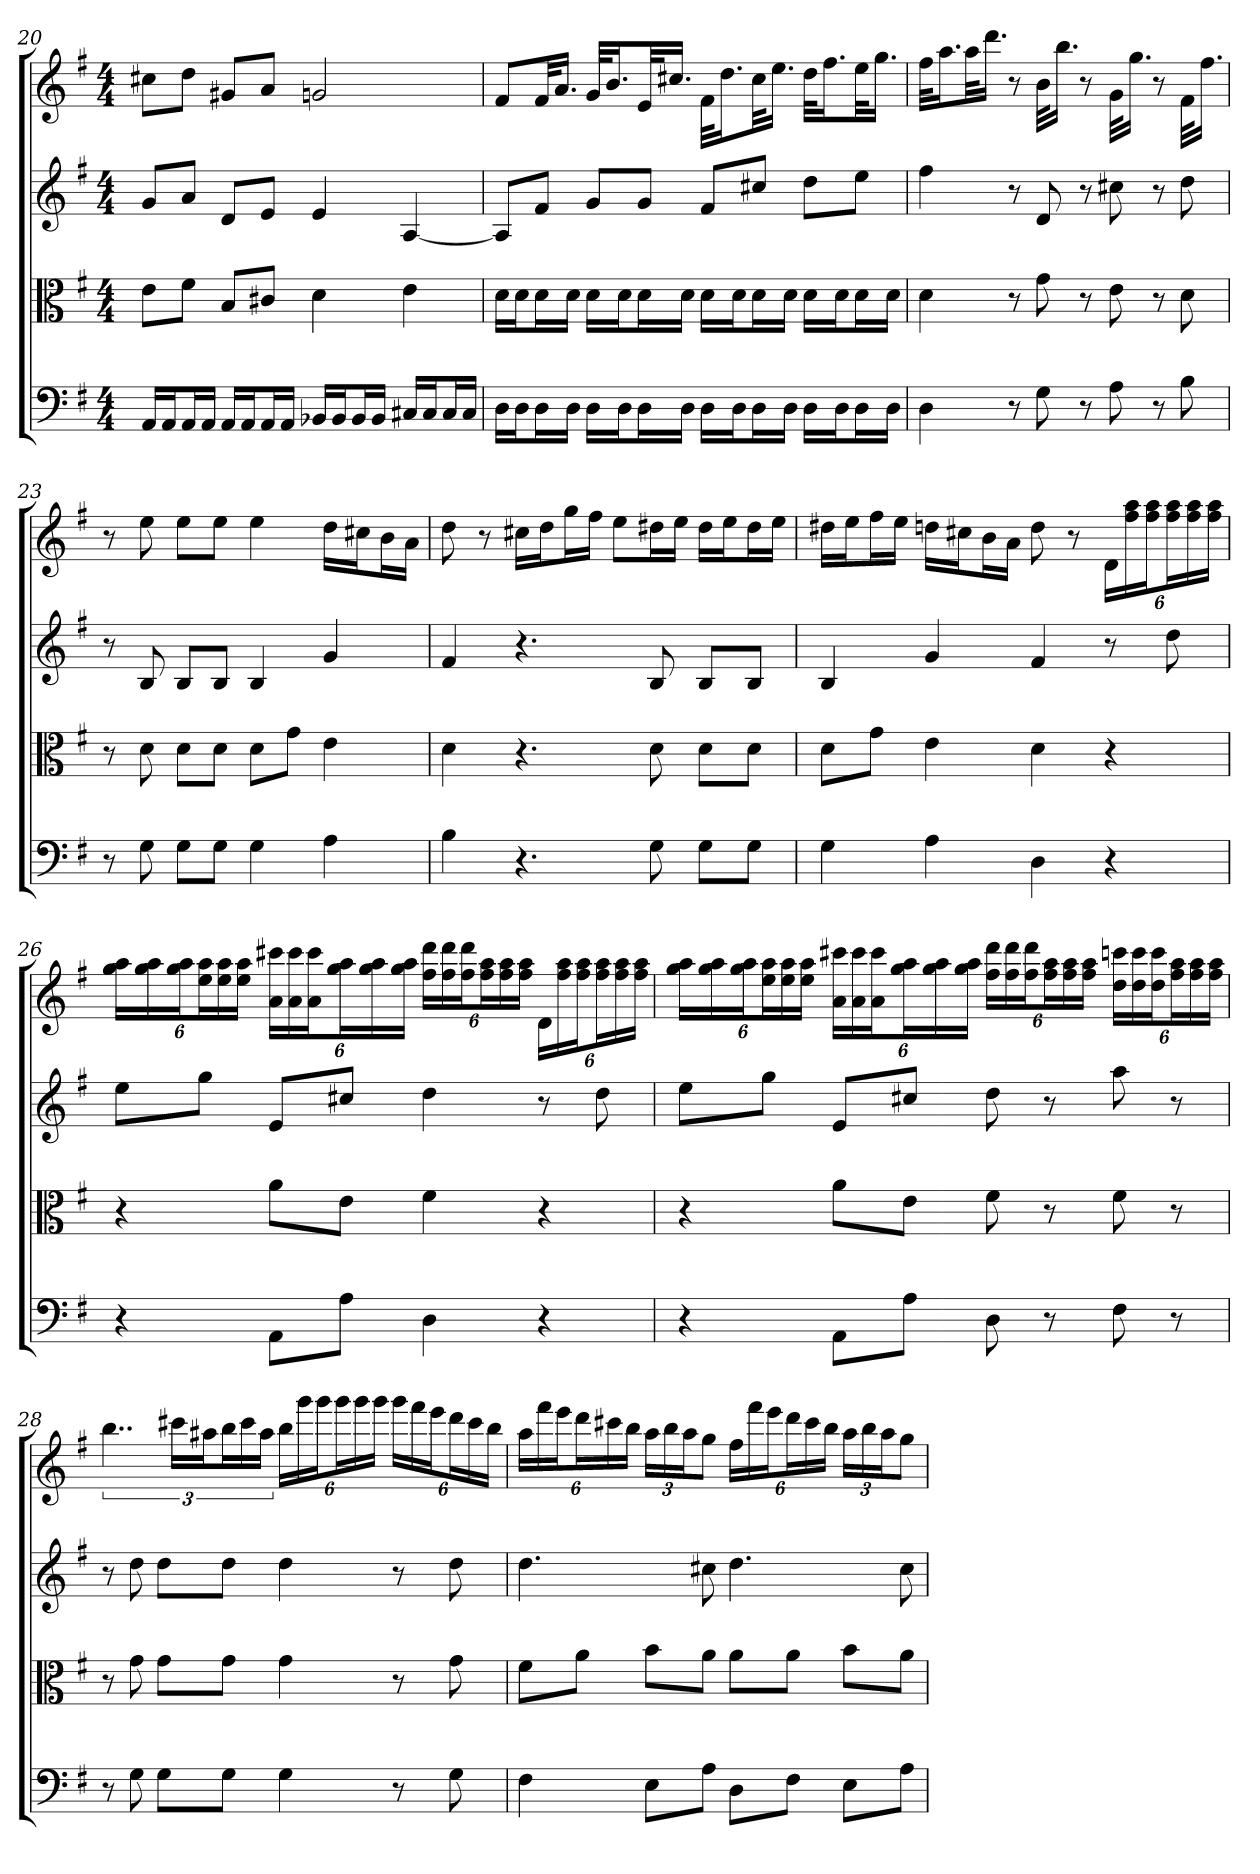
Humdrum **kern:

**kern	**kern	**kern	**kern
*part4	*part3	*part2	*part1
*staff4	*staff3	*staff2	*staff1
*clefF4	*clefC3	*	*
*k[f#]	*k[f#]	*k[f#]	*k[f#]
*G:	*G:	*G:	*G:
*M4/4	*M4/4	*M4/4	*M4/4
=20	=20	=20	=20
16AA/LL	8e\L	8gL	8cc#XL
16AA/J	.	.	.
16AA/L	8f#\J	8aJ	8ddJ
16AA/JJ	.	.	.
16AA/LL	8B/L	8dL	8g#XL
16AA/J	.	.	.
16AA/L	8c#X/J	8eJ	8aJ
16AA/JJ	.	.	.
16BB-X/LL	4d	4e	2gn
16BB-/J	.	.	.
16BB-/L	.	.	.
16BB-/JJ	.	.	.
16C#X/LL	4e	[4A	.
16C#/J	.	.	.
16C#/L	.	.	.
16C#/JJ	.	.	.
=21	=21	=21	=21
16D\LL	16d\LL	8AL]	8f#L
16D\J	16d\J	.	.
16D\L	16d\L	8f#J	32f#KL
.	.	.	16.aJJ
16D\JJ	16d\JJ	.	.
16D\LL	16d\LL	8gL	32gKLL
.	.	.	16.bJ
16D\J	16d\J	.	.
16D\L	16d\L	8gJ	32eKL
.	.	.	16.cc#XJJ
16D\JJ	16d\JJ	.	.
16D\LL	16d\LL	8f#L	32f#KLL
.	.	.	16.ddJ
16D\J	16d\J	.	.
16D\L	16d\L	8cc#XJ	32cc#KL
.	.	.	16.eeJJ
16D\JJ	16d\JJ	.	.
16D\LL	16d\LL	8ddL	32ddKLL
.	.	.	16.ff#J
16D\J	16d\J	.	.
16D\L	16d\L	8eeJ	32eeKL
.	.	.	16.ggJJ
16D\JJ	16d\JJ	.	.
=22	=22	=22	=22
4D	4d	4ff#	32ff#KLL
.	.	.	16.aaJ
.	.	.	32aaKL
.	.	.	16.dddJJ
8r	8r	8r	8r
8G	8g	8d	32bKLL
.	.	.	16.bbJJ
8r	8r	8r	8r
8A	8e	8cc#X	32gKLL
.	.	.	16.ggJJ
8r	8r	8r	8r
8B	8d	8dd	32f#KLL
.	.	.	16.ff#JJ
=23	=23	=23	=23
8r	8r	8r	8r
8G	8d	8B	8ee
8G\L	8d\L	8BL	8eeL
8G\J	8d\J	8BJ	8eeJ
4G	8d\L	4B	4ee
.	8g\J	.	.
4A	4e	4g	16ddLL
.	.	.	16cc#XJ
.	.	.	16bL
.	.	.	16aJJ
=24	=24	=24	=24
4B	4d	4f#	8dd
.	.	.	8r
4.r	4.r	4.r	16cc#XLL
.	.	.	16ddJ
.	.	.	16ggL
.	.	.	16ff#JJ
.	.	.	8eeL
8G	8d	8B	16dd#XL
.	.	.	16eeJJ
8G\L	8d\L	8BL	16dd#LL
.	.	.	16eeJ
8G\J	8d\J	8BJ	16dd#L
.	.	.	16eeJJ
=25	=25	=25	=25
4G	8d\L	4B	16dd#XLL
.	.	.	16eeJ
.	8g\J	.	16ff#L
.	.	.	16eeJJ
4A	4e	4g	16ddnLL
.	.	.	16cc#XJ
.	.	.	16bL
.	.	.	16aJJ
4D	4d	4f#	8dd
.	.	.	8r
4r	4r	8r	24dLL
.	.	.	24ff# 24aa
.	.	.	24ff# 24aaJ
.	.	8dd	24ff# 24aaL
.	.	.	24ff# 24aa
.	.	.	24ff# 24aaJJ
=26	=26	=26	=26
4r	4r	8eeL	24gg 24aaLL
.	.	.	24gg 24aa
.	.	.	24gg 24aaJ
.	.	8ggJ	24ee 24aaL
.	.	.	24ee 24aa
.	.	.	24ee 24aaJJ
8AA\L	8a\L	8eL	24a 24ccc#XLL
.	.	.	24a 24ccc#
.	.	.	24a 24ccc#J
8A\J	8e\J	8cc#XJ	24gg 24aaL
.	.	.	24gg 24aa
.	.	.	24gg 24aaJJ
4D	4f#	4dd	24ff# 24dddLL
.	.	.	24ff# 24ddd
.	.	.	24ff# 24dddJ
.	.	.	24ff# 24aaL
.	.	.	24ff# 24aa
.	.	.	24ff# 24aaJJ
4r	4r	8r	24dLL
.	.	.	24ff# 24aa
.	.	.	24ff# 24aaJ
.	.	8dd	24ff# 24aaL
.	.	.	24ff# 24aa
.	.	.	24ff# 24aaJJ
=27	=27	=27	=27
4r	4r	8eeL	24gg 24aaLL
.	.	.	24gg 24aa
.	.	.	24gg 24aaJ
.	.	8ggJ	24ee 24aaL
.	.	.	24ee 24aa
.	.	.	24ee 24aaJJ
8AA\L	8a\L	8eL	24a 24ccc#XLL
.	.	.	24a 24ccc#
.	.	.	24a 24ccc#J
8A\J	8e\J	8cc#XJ	24gg 24aaL
.	.	.	24gg 24aa
.	.	.	24gg 24aaJJ
8D	8f#	8dd	24ff# 24dddLL
.	.	.	24ff# 24ddd
.	.	.	24ff# 24dddJ
8r	8r	8r	24ff# 24aaL
.	.	.	24ff# 24aa
.	.	.	24ff# 24aaJJ
8F#	8f#	8aa	24dd 24cccnLL
.	.	.	24dd 24ccc
.	.	.	24dd 24cccJ
8r	8r	8r	24ff# 24aaL
.	.	.	24ff# 24aa
.	.	.	24ff# 24aaJJ
=28	=28	=28	=28
8r	8r	8r	6..bb
8G	8g	8dd	.
8G\L	8g\L	8ddL	.
.	.	.	24ccc#XLL
.	.	.	24aa#XJ
8G\J	8g\J	8ddJ	24bbL
.	.	.	24ccc#
.	.	.	24aa#JJ
4G	4g	4dd	24bbLL
.	.	.	24ggg
.	.	.	24gggJ
.	.	.	24gggL
.	.	.	24ggg
.	.	.	24gggJJ
8r	8r	8r	24gggLL
.	.	.	24fff#
.	.	.	24eeeJ
8G	8g	8dd	24dddL
.	.	.	24ccc#
.	.	.	24bbJJ
=29	=29	=29	=29
4F#	8f#\L	4.dd	24aaLL
.	.	.	24fff#
.	.	.	24eeeJ
.	8a\J	.	24dddL
.	.	.	24ccc#X
.	.	.	24bbJJ
8E\L	8b\L	.	24aaLL
.	.	.	24bb
.	.	.	24aaJ
8A\J	8a\J	8cc#X	8ggJ
8D\L	8a\L	4.dd	24ff#LL
.	.	.	24fff#
.	.	.	24eeeJ
8F#\J	8a\J	.	24dddL
.	.	.	24ccc#
.	.	.	24bbJJ
8E\L	8b\L	.	24aaLL
.	.	.	24bb
.	.	.	24aaJ
8A\J	8a\J	8cc#	8ggJ
=	=	=	=
*-	*-	*-	*-
